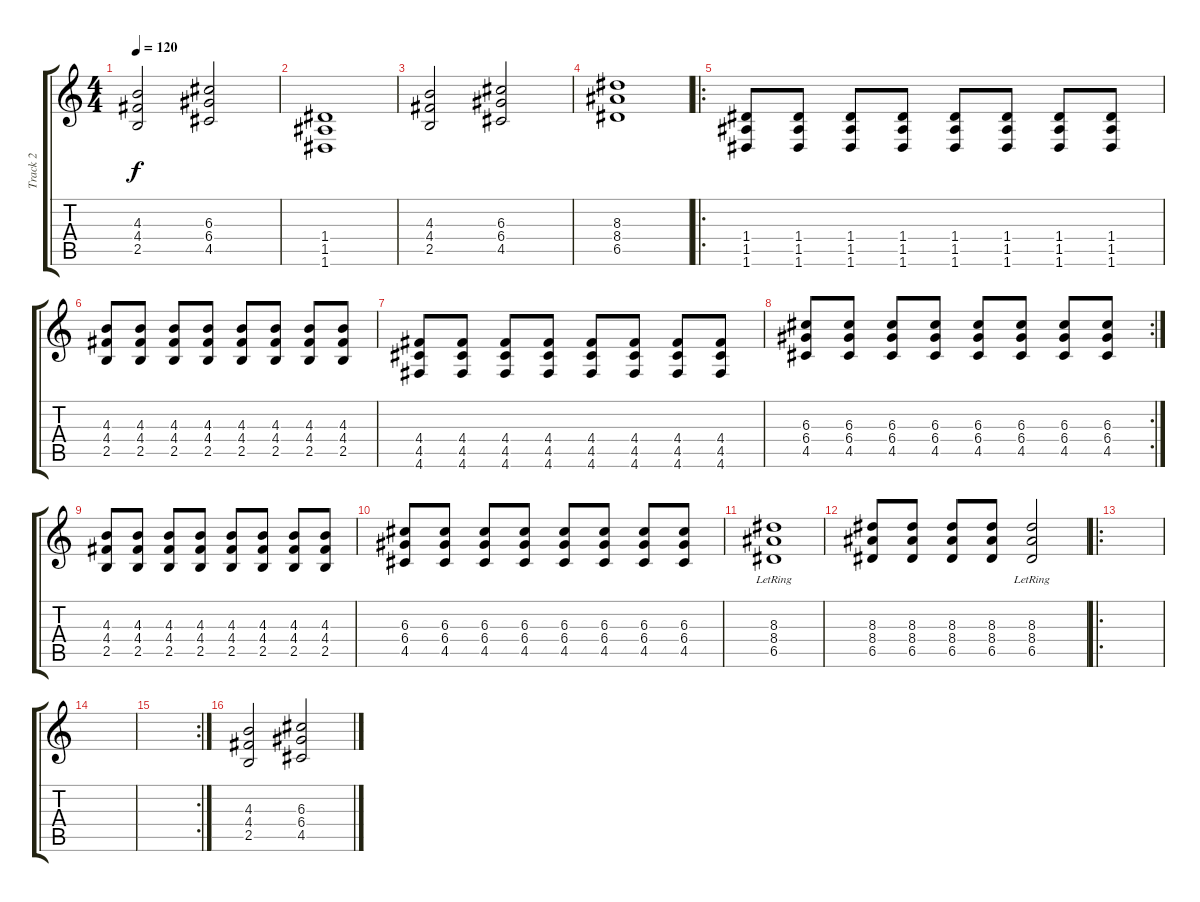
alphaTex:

\track ("Track 2" "Track 2") {instrument electricguitarclean}
\staff {score tabs}
\tuning (E4 B3 G3 D3 A2 D2) {hide}
\ts (4 4)
\tempo 120
\clef g2
\ks c
(4.3 4.4 2.5).2{dy f} (6.3 6.4 4.5).2 |
(1.4 1.5 1.6).1 |
(4.3 4.4 2.5).2 (6.3 6.4 4.5).2 |
(8.3 8.4 6.5).1 |
\ro
(1.4 1.5 1.6).8 (1.4 1.5 1.6).8 (1.4 1.5 1.6).8 (1.4 1.5 1.6).8 (1.4 1.5 1.6).8 (1.4 1.5 1.6).8 (1.4 1.5 1.6).8 (1.4 1.5 1.6).8 |
(4.3 4.4 2.5).8 (4.3 4.4 2.5).8 (4.3 4.4 2.5).8 (4.3 4.4 2.5).8 (4.3 4.4 2.5).8 (4.3 4.4 2.5).8 (4.3 4.4 2.5).8 (4.3 4.4 2.5).8 |
(4.4 4.5 4.6).8 (4.4 4.5 4.6).8 (4.4 4.5 4.6).8 (4.4 4.5 4.6).8 (4.4 4.5 4.6).8 (4.4 4.5 4.6).8 (4.4 4.5 4.6).8 (4.4 4.5 4.6).8 |
\rc 2
(6.3 6.4 4.5).8 (6.3 6.4 4.5).8 (6.3 6.4 4.5).8 (6.3 6.4 4.5).8 (6.3 6.4 4.5).8 (6.3 6.4 4.5).8 (6.3 6.4 4.5).8 (6.3 6.4 4.5).8 |
(4.3 4.4 2.5).8 (4.3 4.4 2.5).8 (4.3 4.4 2.5).8 (4.3 4.4 2.5).8 (4.3 4.4 2.5).8 (4.3 4.4 2.5).8 (4.3 4.4 2.5).8 (4.3 4.4 2.5).8 |
(6.3 6.4 4.5).8 (6.3 6.4 4.5).8 (6.3 6.4 4.5).8 (6.3 6.4 4.5).8 (6.3 6.4 4.5).8 (6.3 6.4 4.5).8 (6.3 6.4 4.5).8 (6.3 6.4 4.5).8 |
(8.3{lr} 8.4 6.5).1 |
(8.3 8.4 6.5).8 (8.3 8.4 6.5).8 (8.3 8.4 6.5).8 (8.3 8.4 6.5).8 (8.3{lr} 8.4 6.5).2 |
\ro
|
|
\rc 2
|
(4.3 4.4 2.5).2 (6.3 6.4 4.5).2
